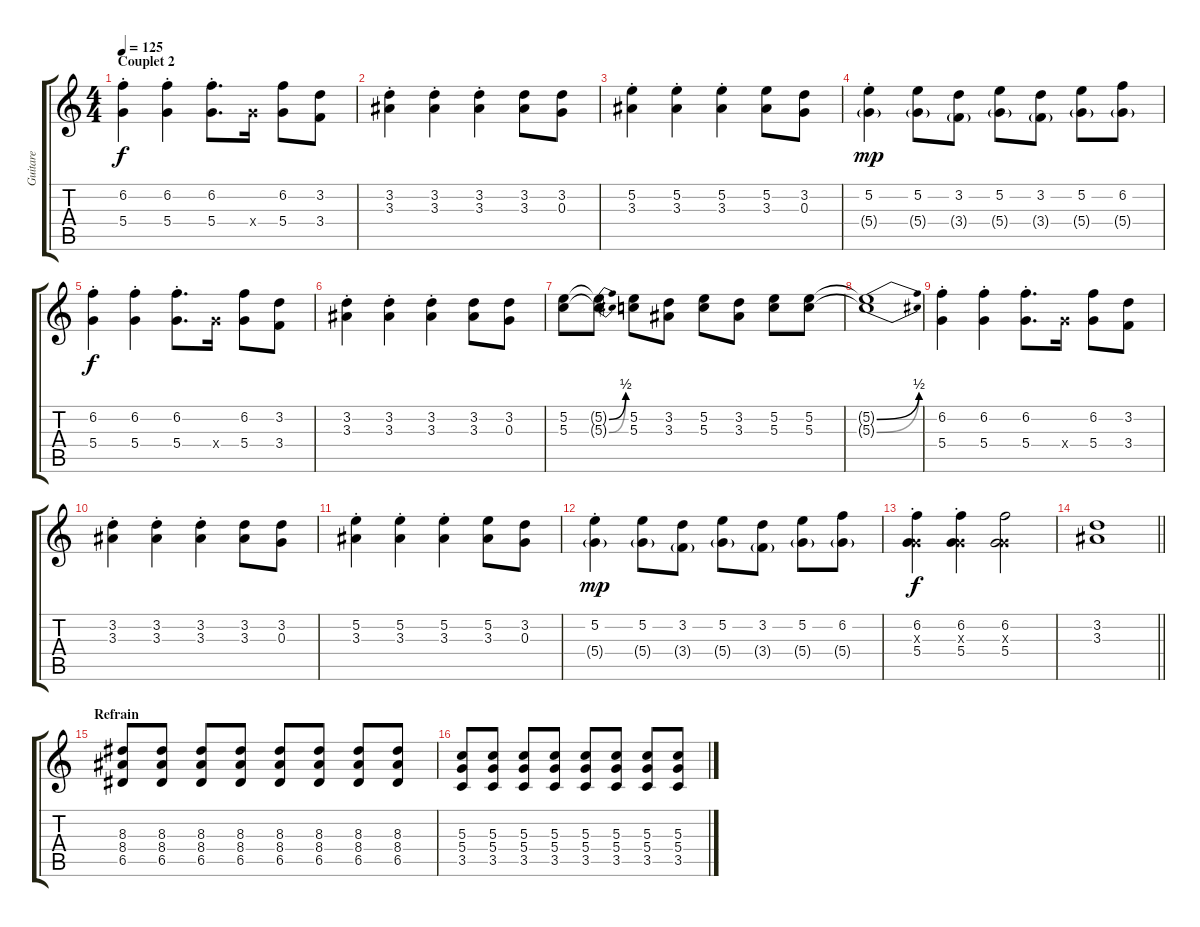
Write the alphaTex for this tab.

\track ("Guitare" "Guitare") {instrument distortionguitar}
\staff {score tabs}
\tuning (E4 B3 G3 D3 A2 E2) {hide}
\ts (4 4)
\section ("" "Couplet 2")
\tempo 125
\clef g2
\ks c
(6.2{st} 5.4{st}).4{dy f} (6.2{st} 5.4{st}).4 (6.2{st} 5.4{st}).8{d} 5.4{x}.16 (6.2 5.4).8 (3.2 3.4).8 |
(3.2{st} 3.3{st}).4 (3.2{st} 3.3{st}).4 (3.2{st} 3.3{st}).4 (3.2 3.3).8 (3.2 0.3).8 |
(5.2{st} 3.3{st}).4 (5.2{st} 3.3{st}).4 (5.2{st} 3.3{st}).4 (5.2 3.3).8 (3.2 0.3).8 |
(5.2{st} 5.4{g st}).4{dy mp} (5.2 5.4{g}).8 (3.2 3.4{g}).8 (5.2 5.4{g}).8 (3.2 3.4{g}).8 (5.2 5.4{g}).8 (6.2 5.4{g}).8 |
(6.2{st} 5.4{st}).4{dy f} (6.2{st} 5.4{st}).4 (6.2{st} 5.4{st}).8{d} 5.4{x}.16 (6.2 5.4).8 (3.2 3.4).8 |
(3.2{st} 3.3{st}).4 (3.2{st} 3.3{st}).4 (3.2{st} 3.3{st}).4 (3.2 3.3).8 (3.2 0.3).8 |
(5.2 5.3).8 (5.2{be (bend 0 0 60 2) t} 5.3{be (bend 0 0 60 2) t}).8 (5.2 5.3).8 (3.2 3.3).8 (5.2 5.3).8 (3.2 3.3).8 (5.2 5.3).8 (5.2 5.3).8 |
(5.2{be (bend 0 0 60 2) t} 5.3{be (bend 0 0 60 2) t}).1 |
(6.2{st} 5.4{st}).4 (6.2{st} 5.4{st}).4 (6.2{st} 5.4{st}).8{d} 5.4{x}.16 (6.2 5.4).8 (3.2 3.4).8 |
(3.2{st} 3.3{st}).4 (3.2{st} 3.3{st}).4 (3.2{st} 3.3{st}).4 (3.2 3.3).8 (3.2 0.3).8 |
(5.2{st} 3.3{st}).4 (5.2{st} 3.3{st}).4 (5.2{st} 3.3{st}).4 (5.2 3.3).8 (3.2 0.3).8 |
(5.2{st} 5.4{g st}).4{dy mp} (5.2 5.4{g}).8 (3.2 3.4{g}).8 (5.2 5.4{g}).8 (3.2 3.4{g}).8 (5.2 5.4{g}).8 (6.2 5.4{g}).8 |
(6.2{st} 0.3{x} 5.4{st}).4{dy f} (6.2{st} 0.3{x} 5.4{st}).4 (6.2 0.3{x} 5.4).2 |
\barLineRight lightlight
(3.2 3.3).1 |
\section ("" "Refrain")
(8.3 8.4 6.5).8 (8.3 8.4 6.5).8 (8.3 8.4 6.5).8 (8.3 8.4 6.5).8 (8.3 8.4 6.5).8 (8.3 8.4 6.5).8 (8.3 8.4 6.5).8 (8.3 8.4 6.5).8 |
(5.3 5.4 3.5).8 (5.3 5.4 3.5).8 (5.3 5.4 3.5).8 (5.3 5.4 3.5).8 (5.3 5.4 3.5).8 (5.3 5.4 3.5).8 (5.3 5.4 3.5).8 (5.3 5.4 3.5).8
